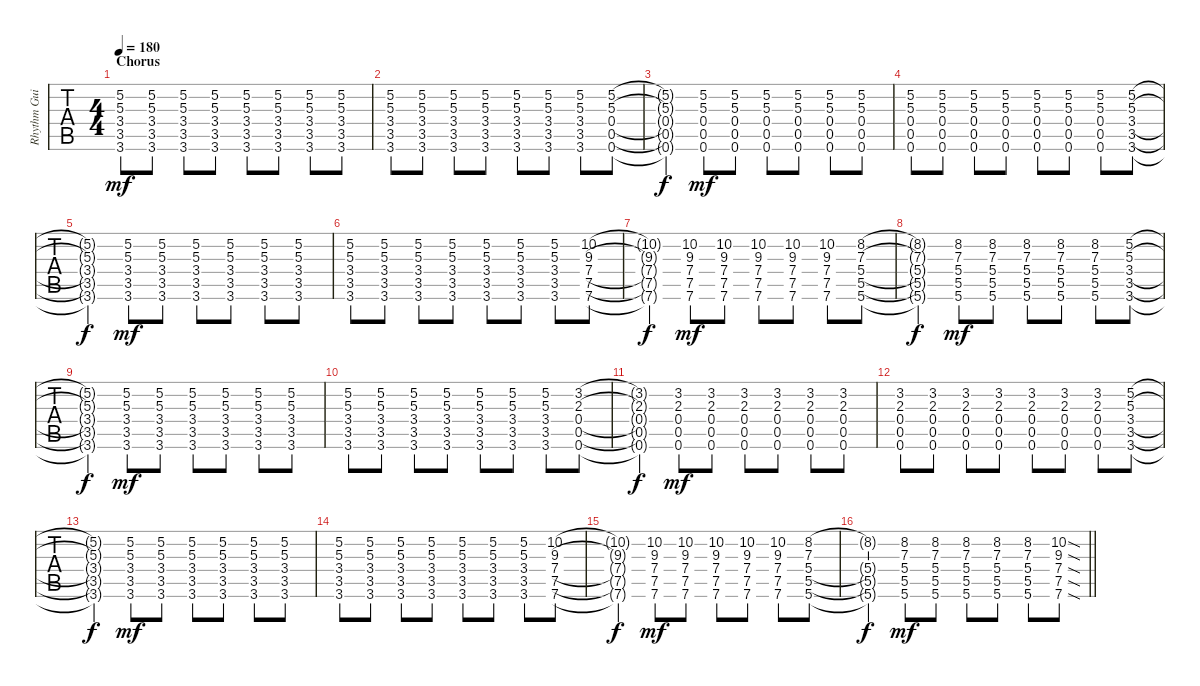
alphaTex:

\track ("Rhythm Guitar" "Rhythm Gui") {solo instrument distortionguitar}
\staff {tabs}
\tuning (D4 A3 F3 C3 G2 C2) {hide}
\ts (4 4)
\section ("" "Chorus")
\tempo 180
\clef g2
\ks c
(5.2 5.3 3.4 3.5 3.6).8{dy mf} (5.2 5.3 3.4 3.5 3.6).8 (5.2 5.3 3.4 3.5 3.6).8 (5.2 5.3 3.4 3.5 3.6).8 (5.2 5.3 3.4 3.5 3.6).8 (5.2 5.3 3.4 3.5 3.6).8 (5.2 5.3 3.4 3.5 3.6).8 (5.2 5.3 3.4 3.5 3.6).8 |
(5.2 5.3 3.4 3.5 3.6).8 (5.2 5.3 3.4 3.5 3.6).8 (5.2 5.3 3.4 3.5 3.6).8 (5.2 5.3 3.4 3.5 3.6).8 (5.2 5.3 3.4 3.5 3.6).8 (5.2 5.3 3.4 3.5 3.6).8 (5.2 5.3 3.4 3.5 3.6).8 (5.2 5.3 0.4 0.5 0.6).8 |
(5.2{t} 5.3{t} 0.4{t} 0.5{t} 0.6{t}).4{dy f} (5.2 5.3 0.4 0.5 0.6).8{dy mf} (5.2 5.3 0.4 0.5 0.6).8 (5.2 5.3 0.4 0.5 0.6).8 (5.2 5.3 0.4 0.5 0.6).8 (5.2 5.3 0.4 0.5 0.6).8 (5.2 5.3 0.4 0.5 0.6).8 |
(5.2 5.3 0.4 0.5 0.6).8 (5.2 5.3 0.4 0.5 0.6).8 (5.2 5.3 0.4 0.5 0.6).8 (5.2 5.3 0.4 0.5 0.6).8 (5.2 5.3 0.4 0.5 0.6).8 (5.2 5.3 0.4 0.5 0.6).8 (5.2 5.3 0.4 0.5 0.6).8 (5.2 5.3 3.4 3.5 3.6).8 |
(5.2{t} 5.3{t} 3.4{t} 3.5{t} 3.6{t}).4{dy f} (5.2 5.3 3.4 3.5 3.6).8{dy mf} (5.2 5.3 3.4 3.5 3.6).8 (5.2 5.3 3.4 3.5 3.6).8 (5.2 5.3 3.4 3.5 3.6).8 (5.2 5.3 3.4 3.5 3.6).8 (5.2 5.3 3.4 3.5 3.6).8 |
(5.2 5.3 3.4 3.5 3.6).8 (5.2 5.3 3.4 3.5 3.6).8 (5.2 5.3 3.4 3.5 3.6).8 (5.2 5.3 3.4 3.5 3.6).8 (5.2 5.3 3.4 3.5 3.6).8 (5.2 5.3 3.4 3.5 3.6).8 (5.2 5.3 3.4 3.5 3.6).8 (10.2 9.3 7.4 7.5 7.6).8 |
(10.2{t} 9.3{t} 7.4{t} 7.5{t} 7.6{t}).4{dy f} (10.2 9.3 7.4 7.5 7.6).8{dy mf} (10.2 9.3 7.4 7.5 7.6).8 (10.2 9.3 7.4 7.5 7.6).8 (10.2 9.3 7.4 7.5 7.6).8 (10.2 9.3 7.4 7.5 7.6).8 (8.2 7.3 5.4 5.5 5.6).8 |
(8.2{t} 7.3{t} 5.4{t} 5.5{t} 5.6{t}).4{dy f} (8.2 7.3 5.4 5.5 5.6).8{dy mf} (8.2 7.3 5.4 5.5 5.6).8 (8.2 7.3 5.4 5.5 5.6).8 (8.2 7.3 5.4 5.5 5.6).8 (8.2 7.3 5.4 5.5 5.6).8 (5.2 5.3 3.4 3.5 3.6).8 |
(5.2{t} 5.3{t} 3.4{t} 3.5{t} 3.6{t}).4{dy f} (5.2 5.3 3.4 3.5 3.6).8{dy mf} (5.2 5.3 3.4 3.5 3.6).8 (5.2 5.3 3.4 3.5 3.6).8 (5.2 5.3 3.4 3.5 3.6).8 (5.2 5.3 3.4 3.5 3.6).8 (5.2 5.3 3.4 3.5 3.6).8 |
(5.2 5.3 3.4 3.5 3.6).8 (5.2 5.3 3.4 3.5 3.6).8 (5.2 5.3 3.4 3.5 3.6).8 (5.2 5.3 3.4 3.5 3.6).8 (5.2 5.3 3.4 3.5 3.6).8 (5.2 5.3 3.4 3.5 3.6).8 (5.2 5.3 3.4 3.5 3.6).8 (3.2 2.3 0.4 0.5 0.6).8 |
(3.2{t} 2.3{t} 0.4{t} 0.5{t} 0.6{t}).4{dy f} (3.2 2.3 0.4 0.5 0.6).8{dy mf} (3.2 2.3 0.4 0.5 0.6).8 (3.2 2.3 0.4 0.5 0.6).8 (3.2 2.3 0.4 0.5 0.6).8 (3.2 2.3 0.4 0.5 0.6).8 (3.2 2.3 0.4 0.5 0.6).8 |
(3.2 2.3 0.4 0.5 0.6).8 (3.2 2.3 0.4 0.5 0.6).8 (3.2 2.3 0.4 0.5 0.6).8 (3.2 2.3 0.4 0.5 0.6).8 (3.2 2.3 0.4 0.5 0.6).8 (3.2 2.3 0.4 0.5 0.6).8 (3.2 2.3 0.4 0.5 0.6).8 (5.2 5.3 3.4 3.5 3.6).8 |
(5.2{t} 5.3{t} 3.4{t} 3.5{t} 3.6{t}).4{dy f} (5.2 5.3 3.4 3.5 3.6).8{dy mf} (5.2 5.3 3.4 3.5 3.6).8 (5.2 5.3 3.4 3.5 3.6).8 (5.2 5.3 3.4 3.5 3.6).8 (5.2 5.3 3.4 3.5 3.6).8 (5.2 5.3 3.4 3.5 3.6).8 |
(5.2 5.3 3.4 3.5 3.6).8 (5.2 5.3 3.4 3.5 3.6).8 (5.2 5.3 3.4 3.5 3.6).8 (5.2 5.3 3.4 3.5 3.6).8 (5.2 5.3 3.4 3.5 3.6).8 (5.2 5.3 3.4 3.5 3.6).8 (5.2 5.3 3.4 3.5 3.6).8 (10.2 9.3 7.4 7.5 7.6).8 |
(10.2{t} 9.3{t} 7.4{t} 7.5{t} 7.6{t}).4{dy f} (10.2 9.3 7.4 7.5 7.6).8{dy mf} (10.2 9.3 7.4 7.5 7.6).8 (10.2 9.3 7.4 7.5 7.6).8 (10.2 9.3 7.4 7.5 7.6).8 (10.2 9.3 7.4 7.5 7.6).8 (8.2 7.3 5.4 5.5 5.6).8 |
\barLineRight lightlight
(8.2{t} 5.4{t} 5.5{t} 5.6{t}).4{dy f} (8.2 7.3 5.4 5.5 5.6).8{dy mf} (8.2 7.3 5.4 5.5 5.6).8 (8.2 7.3 5.4 5.5 5.6).8 (8.2 7.3 5.4 5.5 5.6).8 (8.2 7.3 5.4 5.5 5.6).8 (10.2{sod} 9.3{sod} 7.4{sod} 7.5{sod} 7.6{sod}).8
